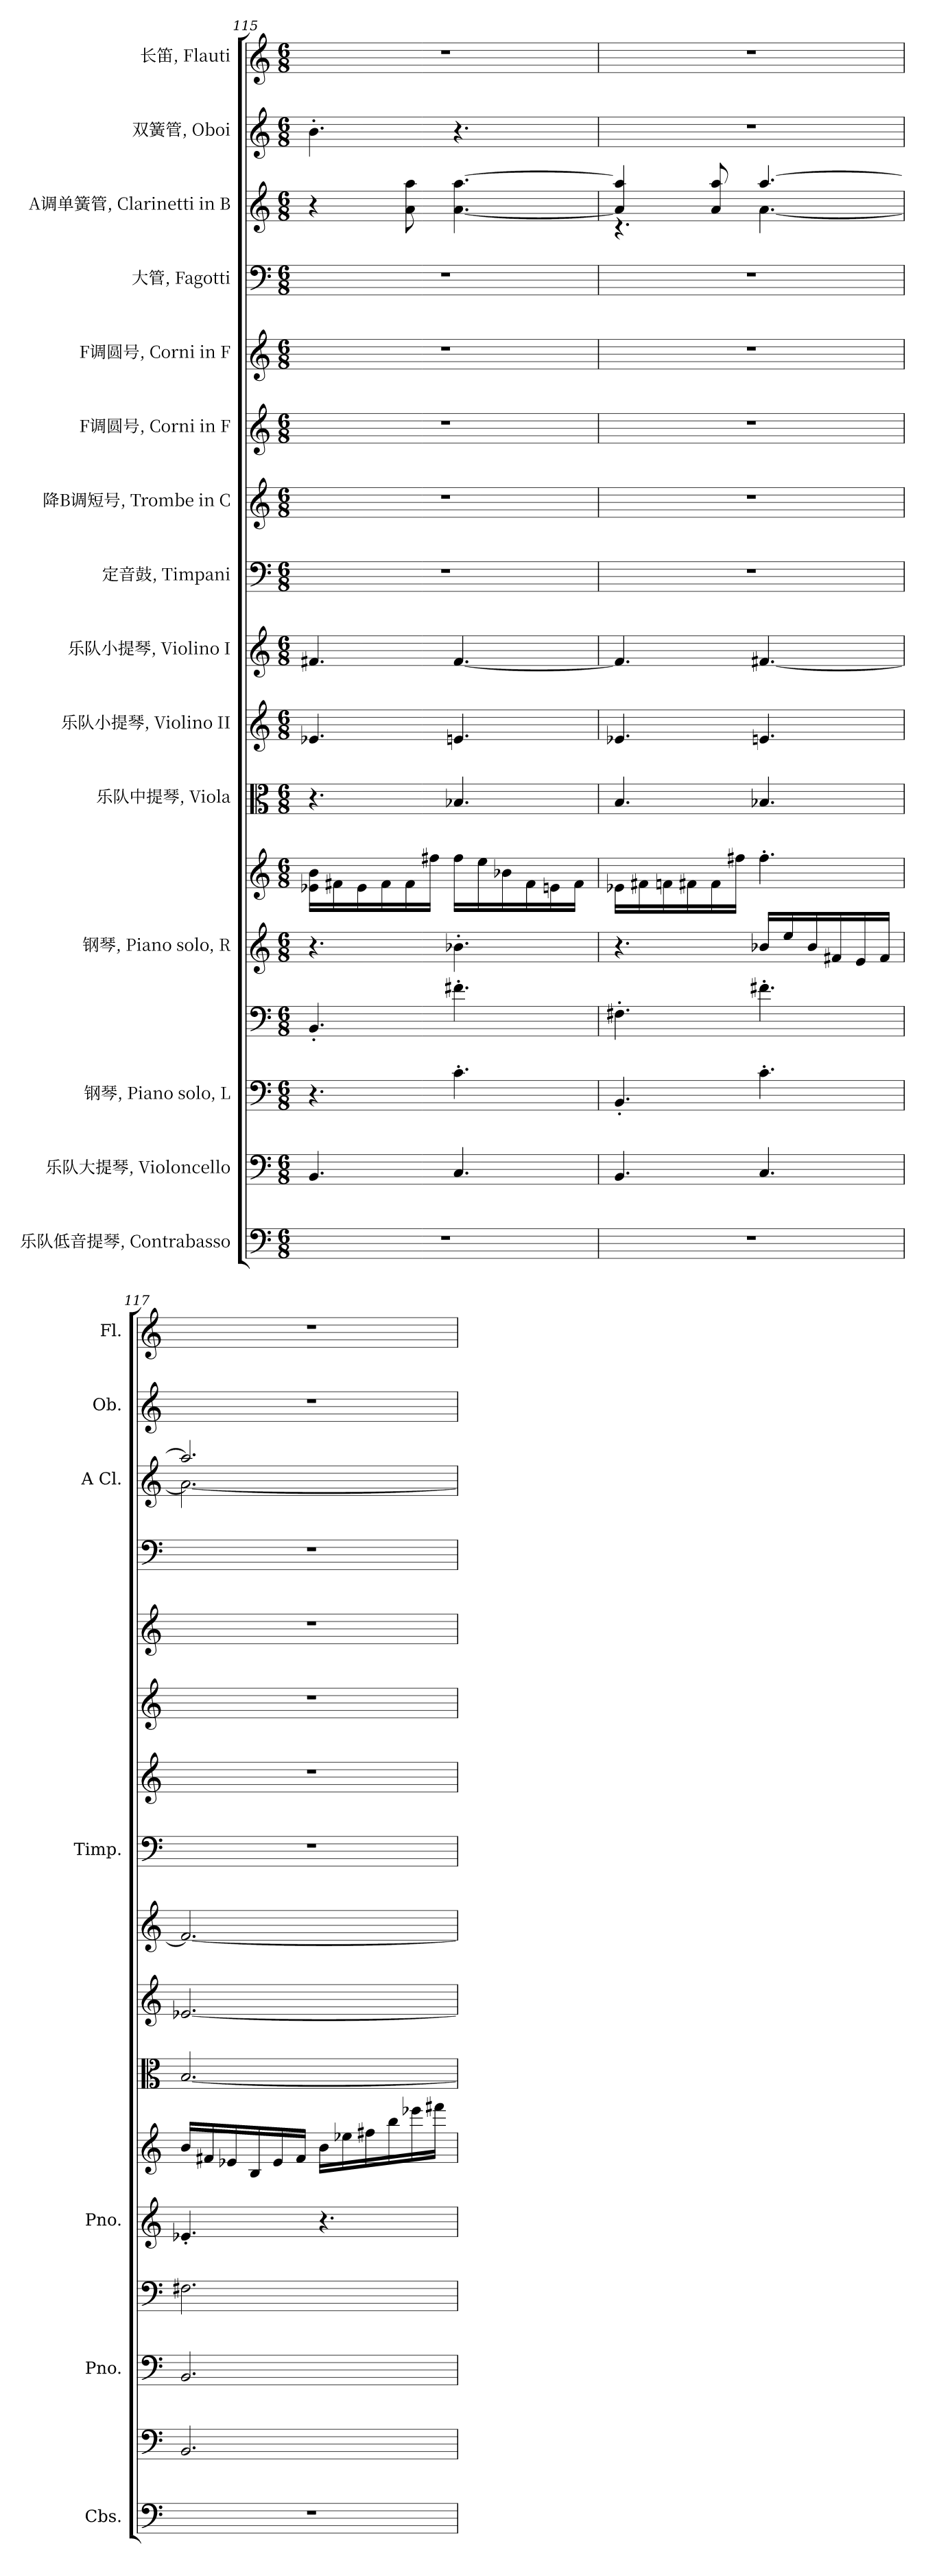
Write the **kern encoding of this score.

**kern	**kern	**kern	**kern	**kern	**kern	**kern	**kern	**kern	**kern	**kern	**kern	**kern	**kern	**kern	**kern	**kern
*part15	*part14	*part13	*part13	*part12	*part12	*part11	*part10	*part9	*part8	*part7	*part6	*part5	*part4	*part3	*part2	*part1
*staff17	*staff16	*staff15	*staff14	*staff13	*staff12	*staff11	*staff10	*staff9	*staff8	*staff7	*staff6	*staff5	*staff4	*staff3	*staff2	*staff1
*I"乐队低音提琴, Contrabasso	*I"乐队大提琴, Violoncello	*I"钢琴, Piano solo, L	*	*I"钢琴, Piano solo, R	*	*I"乐队中提琴, Viola	*I"乐队小提琴, Violino II	*I"乐队小提琴, Violino I	*I"定音鼓, Timpani	*I"降B调短号, Trombe in C	*I"F调圆号, Corni in F	*I"F调圆号, Corni in F	*I"大管, Fagotti	*I"A调单簧管, Clarinetti in B	*I"双簧管, Oboi	*I"长笛, Flauti
*I'Cbs.	*	*I'Pno.	*	*I'Pno.	*	*	*	*	*I'Timp.	*	*	*	*	*I'A Cl.	*I'Ob.	*I'Fl.
!!LO:PB:g=z
*clefF4	*clefF4	*clefF4	*clefF4	*clefG2	*clefG2	*clefC3	*clefG2	*clefG2	*clefF4	*clefG2	*clefG2	*clefG2	*clefF4	*clefG2	*clefG2	*clefG2
*ITrd7c12	*	*	*	*	*	*	*	*	*	*ITrd1c2	*ITrd4c7	*ITrd4c7	*	*ITrd2c3	*	*
*k[]	*k[]	*k[]	*k[]	*k[]	*k[]	*k[]	*k[]	*k[]	*k[]	*k[b-e-]	*k[b-]	*k[b-]	*k[]	*k[f#c#g#]	*k[]	*k[]
*M6/8	*M6/8	*M6/8	*M6/8	*M6/8	*M6/8	*M6/8	*M6/8	*M6/8	*M6/8	*M6/8	*M6/8	*M6/8	*M6/8	*M6/8	*M6/8	*M6/8
*MM140	*MM140	*MM140	*MM140	*MM140	*MM140	*MM140	*MM140	*MM140	*MM140	*MM140	*MM140	*MM140	*MM140	*MM140	*MM140	*MM140
=115	=115	=115	=115	=115	=115	=115	=115	=115	=115	=115	=115	=115	=115	=115	=115	=115
2.r	4.BB/	4.r	4.BB'/	4.r	16e-X\ 16b\LL	4.r	4.e-X/	4.f#X/	2.r	2.r	2.r	2.r	2.r	4r	4.b'\	2.r
.	.	.	.	.	16f#X\	.	.	.	.	.	.	.	.	.	.	.
.	.	.	.	.	16e-\	.	.	.	.	.	.	.	.	.	.	.
.	.	.	.	.	16f#\	.	.	.	.	.	.	.	.	.	.	.
.	.	.	.	.	16f#\	.	.	.	.	.	.	.	.	8f#\ 8ff#\	.	.
.	.	.	.	.	16ff#X\JJ	.	.	.	.	.	.	.	.	.	.	.
.	4.C/	4.c'\	4.f#X'\	4.b-X'\	16ff#\LL	4.B-X/	4.en/	[4.f#/	.	.	.	.	.	[4.f#\ [4.ff#\	4.r	.
.	.	.	.	.	16ee\	.	.	.	.	.	.	.	.	.	.	.
.	.	.	.	.	16b-X\	.	.	.	.	.	.	.	.	.	.	.
.	.	.	.	.	16f#\	.	.	.	.	.	.	.	.	.	.	.
.	.	.	.	.	16en\	.	.	.	.	.	.	.	.	.	.	.
.	.	.	.	.	16f#\JJ	.	.	.	.	.	.	.	.	.	.	.
=116	=116	=116	=116	=116	=116	=116	=116	=116	=116	=116	=116	=116	=116	=116	=116	=116
*	*	*	*	*	*	*	*	*	*	*	*	*	*	*	*	*MM140
*	*	*	*	*	*	*	*	*	*	*	*	*	*	*^	*	*
2.r	4.BB/	4.BB'/	4.F#X'\	4.r	16e-X\LL	4.B/	4.e-X/	4.f#/]	2.r	2.r	2.r	2.r	2.r	4f#/] 4ff#/]	4.r	2.r	2.r
.	.	.	.	.	16f#X\	.	.	.	.	.	.	.	.	.	.	.	.
.	.	.	.	.	16fn\	.	.	.	.	.	.	.	.	.	.	.	.
.	.	.	.	.	16f#X\	.	.	.	.	.	.	.	.	.	.	.	.
.	.	.	.	.	16f#\	.	.	.	.	.	.	.	.	8f#/ 8ff#/	.	.	.
.	.	.	.	.	16ff#X\JJ	.	.	.	.	.	.	.	.	.	.	.	.
.	4.C/	4.c'\	4.f#X'\	16b-X/LL	4.ff#'\	4.B-X/	4.en/	[4.f#X/	.	.	.	.	.	[4.ff#/	[4.f#\	.	.
.	.	.	.	16ee/	.	.	.	.	.	.	.	.	.	.	.	.	.
.	.	.	.	16b-/	.	.	.	.	.	.	.	.	.	.	.	.	.
.	.	.	.	16f#X/	.	.	.	.	.	.	.	.	.	.	.	.	.
.	.	.	.	16e/	.	.	.	.	.	.	.	.	.	.	.	.	.
.	.	.	.	16f#/JJ	.	.	.	.	.	.	.	.	.	.	.	.	.
!!LO:PB:g=z
=117	=117	=117	=117	=117	=117	=117	=117	=117	=117	=117	=117	=117	=117	=117	=117	=117	=117
*	*	*	*	*	*	*	*	*	*	*	*	*	*	*	*	*	*MM140
2.r	2.BB/	2.BB/	2.F#X\	4.e-X'/	16b/LL	[2.B/	[2.e-X/	2.f#/_	2.r	2.r	2.r	2.r	2.r	2.ff#/]	2.f#\_	2.r	2.r
.	.	.	.	.	16f#X/	.	.	.	.	.	.	.	.	.	.	.	.
.	.	.	.	.	16e-X/	.	.	.	.	.	.	.	.	.	.	.	.
.	.	.	.	.	16B/	.	.	.	.	.	.	.	.	.	.	.	.
.	.	.	.	.	16e-/	.	.	.	.	.	.	.	.	.	.	.	.
.	.	.	.	.	16f#/JJ	.	.	.	.	.	.	.	.	.	.	.	.
.	.	.	.	4.r	16b\LL	.	.	.	.	.	.	.	.	.	.	.	.
.	.	.	.	.	16ee-X\	.	.	.	.	.	.	.	.	.	.	.	.
.	.	.	.	.	16ff#X\	.	.	.	.	.	.	.	.	.	.	.	.
.	.	.	.	.	16bb\	.	.	.	.	.	.	.	.	.	.	.	.
.	.	.	.	.	16eee-X\	.	.	.	.	.	.	.	.	.	.	.	.
.	.	.	.	.	16fff#X\JJ	.	.	.	.	.	.	.	.	.	.	.	.
*	*	*	*	*	*	*	*	*	*	*	*	*	*	*v	*v	*	*
=	=	=	=	=	=	=	=	=	=	=	=	=	=	=	=	=
*-	*-	*-	*-	*-	*-	*-	*-	*-	*-	*-	*-	*-	*-	*-	*-	*-
